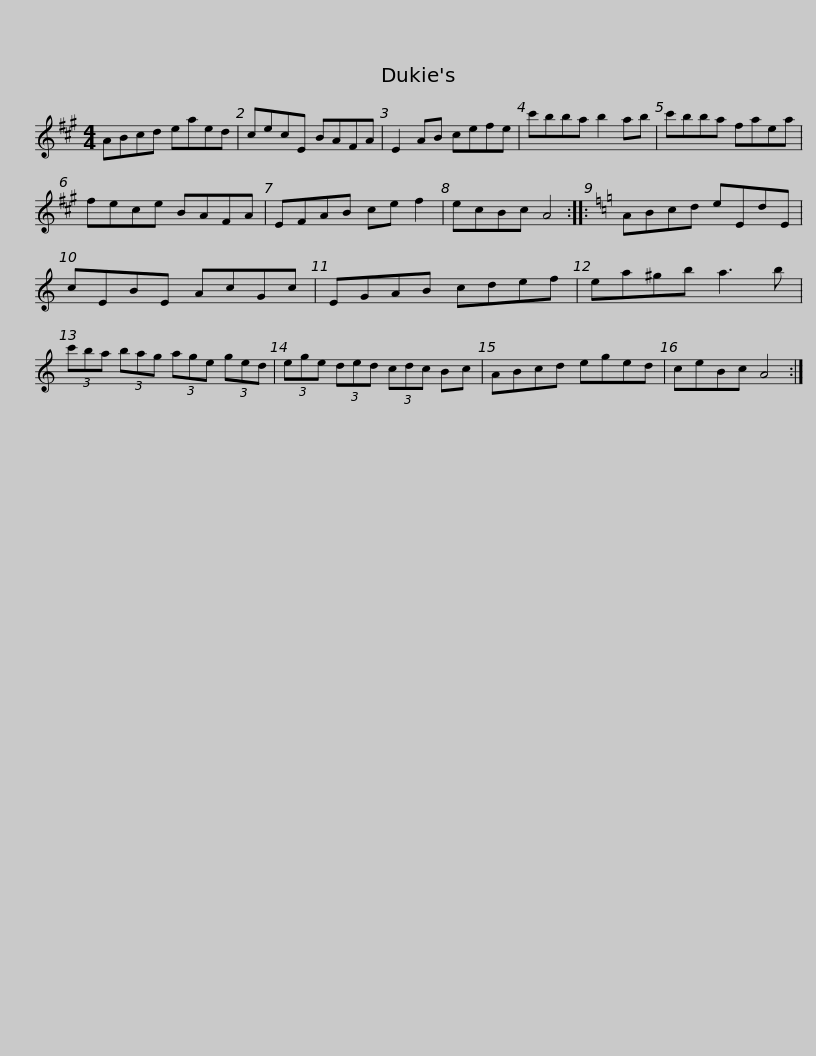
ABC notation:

X:1
L:1/8
M:4/4
I:linebreak $
K:A
V:1 treble
V:1
 ABcd eaed | cecE BAFA | E2 AB cefe | c'bba b2 ab | c'bba faea |$ %5
 fece BAFA | EFAB ce f2 | ecBc A4 ::[K:Amin] ABcd eEdE | cEBE AcGc |$ %10
 EGAB cdef | ea^gb a3 b | (3c'ba (3bag (3age (3ged | (3ege (3ded (3cdc Bc |$ ABcd eged | %15
 ceBc A4 :| %16
